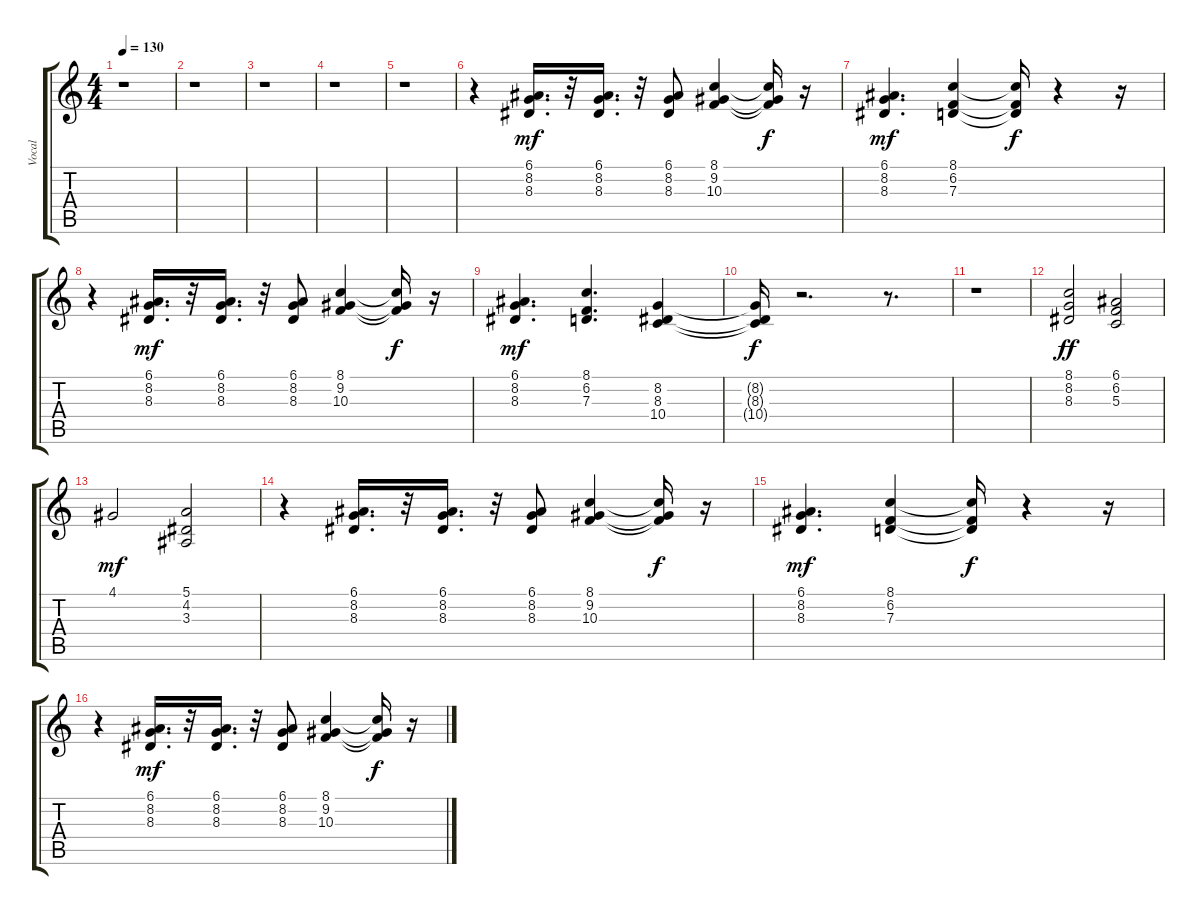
\track ("Vocal" "Vocal") {instrument lead1square}
\staff {score tabs}
\tuning (E4 B3 G3 D3 A2 E2) {hide}
\ts (4 4)
\tempo 130
\clef g2
\ks c
r.1{dy f} |
r.1 |
r.1 |
r.1 |
r.1 |
r.4 (6.1 8.2 8.3).16{d dy mf volume 9} r.32 (6.1 8.2 8.3).16{d} r.32 (6.1 8.2 8.3).8 (8.1 9.2 10.3).4 (8.1{t} 9.2{t} 10.3{t}).16{dy f} r.16 |
(6.1 8.2 8.3).4{d dy mf} (8.1 6.2 7.3).4 (8.1{t} 6.2{t} 7.3{t}).16{dy f} r.4 r.16 |
r.4 (6.1 8.2 8.3).16{d dy mf} r.32 (6.1 8.2 8.3).16{d} r.32 (6.1 8.2 8.3).8 (8.1 9.2 10.3).4 (8.1{t} 9.2{t} 10.3{t}).16{dy f} r.16 |
(6.1 8.2 8.3).4{d dy mf} (8.1 6.2 7.3).4{d} (8.2 8.3 10.4).4 |
(8.2{t} 8.3{t} 10.4{t}).16{dy f} r.2{d} r.8{d} |
r.1 |
(8.1 8.2 8.3).2{dy ff} (6.1 6.2 5.3).2 |
4.1.2{dy mf} (5.1 4.2 3.3).2 |
r.4 (6.1 8.2 8.3).16{d} r.32 (6.1 8.2 8.3).16{d} r.32 (6.1 8.2 8.3).8 (8.1 9.2 10.3).4 (8.1{t} 9.2{t} 10.3{t}).16{dy f} r.16 |
(6.1 8.2 8.3).4{d dy mf} (8.1 6.2 7.3).4 (8.1{t} 6.2{t} 7.3{t}).16{dy f} r.4 r.16 |
r.4 (6.1 8.2 8.3).16{d dy mf} r.32 (6.1 8.2 8.3).16{d} r.32 (6.1 8.2 8.3).8 (8.1 9.2 10.3).4 (8.1{t} 9.2{t} 10.3{t}).16{dy f} r.16
